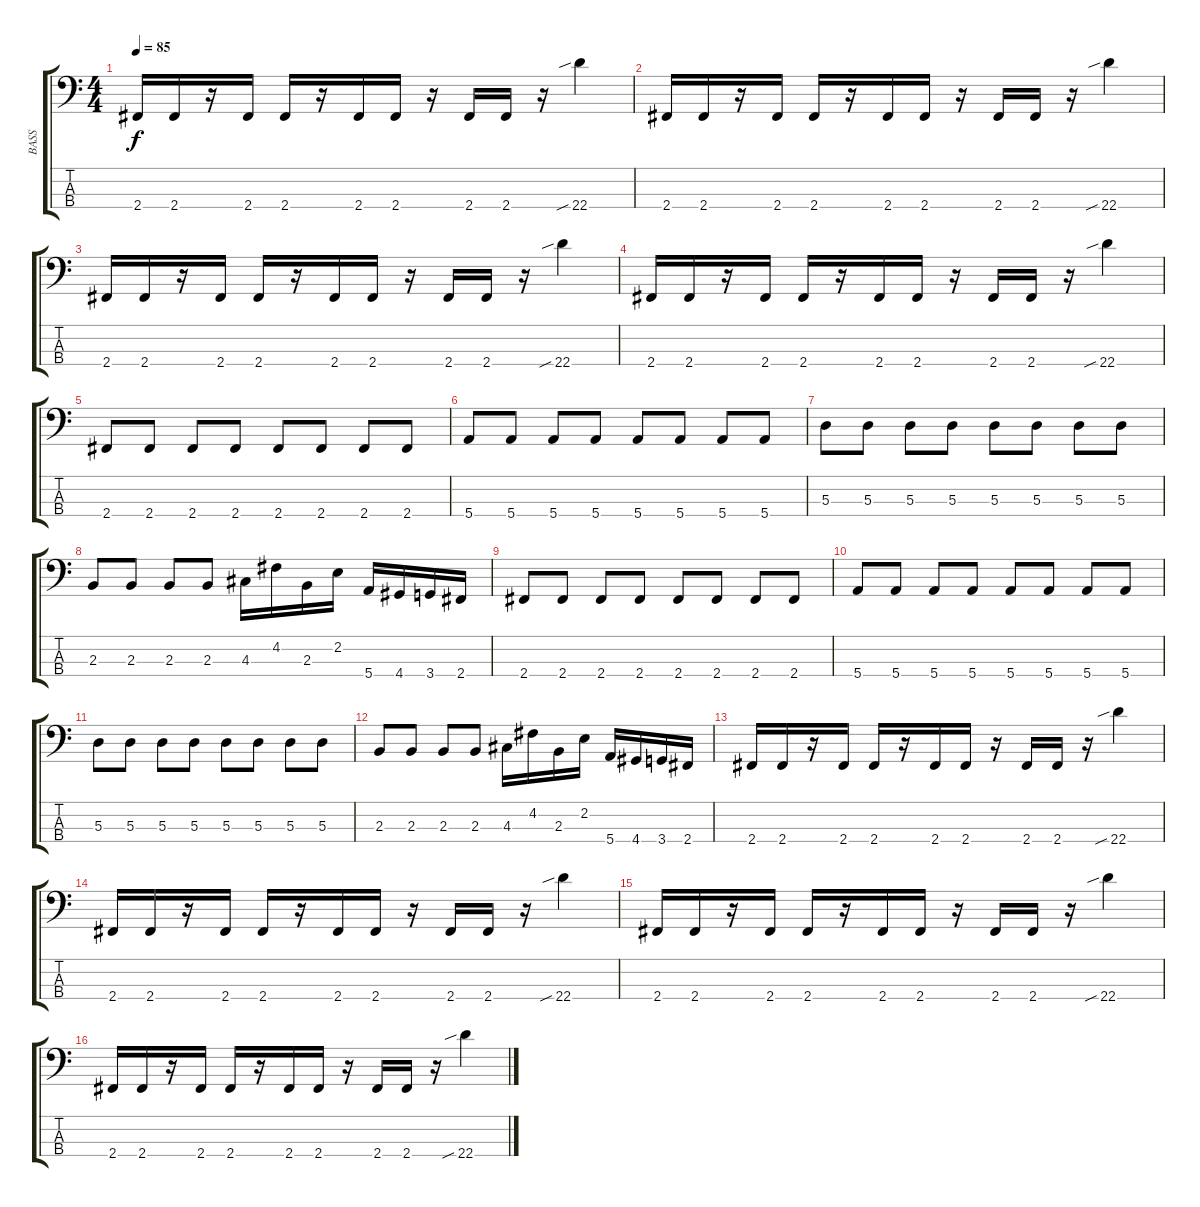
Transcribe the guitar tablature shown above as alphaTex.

\track ("BASS" "BASS") {instrument electricbasspick}
\staff {score tabs}
\tuning (G2 D2 A1 E1) {hide}
\ts (4 4)
\tempo 85
\clef f4
\ks c
2.4.16{dy f} 2.4.16 r.16 2.4.16 2.4.16 r.16 2.4.16 2.4.16 r.16 2.4.16 2.4.16 r.16 22.4{sib}.4 |
2.4.16 2.4.16 r.16 2.4.16 2.4.16 r.16 2.4.16 2.4.16 r.16 2.4.16 2.4.16 r.16 22.4{sib}.4 |
2.4.16 2.4.16 r.16 2.4.16 2.4.16 r.16 2.4.16 2.4.16 r.16 2.4.16 2.4.16 r.16 22.4{sib}.4 |
2.4.16 2.4.16 r.16 2.4.16 2.4.16 r.16 2.4.16 2.4.16 r.16 2.4.16 2.4.16 r.16 22.4{sib}.4 |
2.4.8 2.4.8 2.4.8 2.4.8 2.4.8 2.4.8 2.4.8 2.4.8 |
5.4.8 5.4.8 5.4.8 5.4.8 5.4.8 5.4.8 5.4.8 5.4.8 |
5.3.8 5.3.8 5.3.8 5.3.8 5.3.8 5.3.8 5.3.8 5.3.8 |
2.3.8 2.3.8 2.3.8 2.3.8 4.3.16 4.2.16 2.3.16 2.2.16 5.4.16 4.4.16 3.4.16 2.4.16 |
2.4.8 2.4.8 2.4.8 2.4.8 2.4.8 2.4.8 2.4.8 2.4.8 |
5.4.8 5.4.8 5.4.8 5.4.8 5.4.8 5.4.8 5.4.8 5.4.8 |
5.3.8 5.3.8 5.3.8 5.3.8 5.3.8 5.3.8 5.3.8 5.3.8 |
2.3.8 2.3.8 2.3.8 2.3.8 4.3.16 4.2.16 2.3.16 2.2.16 5.4.16 4.4.16 3.4.16 2.4.16 |
2.4.16 2.4.16 r.16 2.4.16 2.4.16 r.16 2.4.16 2.4.16 r.16 2.4.16 2.4.16 r.16 22.4{sib}.4 |
2.4.16 2.4.16 r.16 2.4.16 2.4.16 r.16 2.4.16 2.4.16 r.16 2.4.16 2.4.16 r.16 22.4{sib}.4 |
2.4.16 2.4.16 r.16 2.4.16 2.4.16 r.16 2.4.16 2.4.16 r.16 2.4.16 2.4.16 r.16 22.4{sib}.4 |
2.4.16 2.4.16 r.16 2.4.16 2.4.16 r.16 2.4.16 2.4.16 r.16 2.4.16 2.4.16 r.16 22.4{sib}.4
